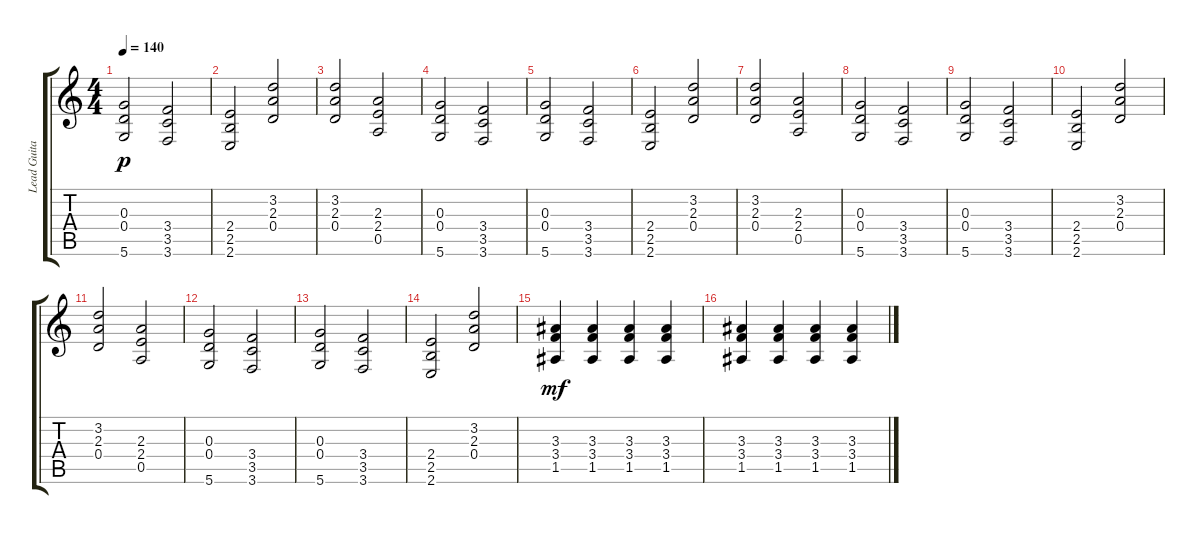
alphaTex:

\track ("Lead Guitar 1" "Lead Guita") {instrument distortionguitar}
\staff {score tabs}
\tuning (E4 B3 G3 D3 A2 D2) {hide}
\ts (4 4)
\tempo 140
\clef g2
\ks c
(0.3 0.4 5.6).2{dy p} (3.4 3.5 3.6).2 |
(2.4 2.5 2.6).2 (3.2 2.3 0.4).2 |
(3.2 2.3 0.4).2 (2.3 2.4 0.5).2 |
(0.3 0.4 5.6).2 (3.4 3.5 3.6).2 |
(0.3 0.4 5.6).2 (3.4 3.5 3.6).2 |
(2.4 2.5 2.6).2 (3.2 2.3 0.4).2 |
(3.2 2.3 0.4).2 (2.3 2.4 0.5).2 |
(0.3 0.4 5.6).2 (3.4 3.5 3.6).2 |
(0.3 0.4 5.6).2 (3.4 3.5 3.6).2 |
(2.4 2.5 2.6).2 (3.2 2.3 0.4).2 |
(3.2 2.3 0.4).2 (2.3 2.4 0.5).2 |
(0.3 0.4 5.6).2 (3.4 3.5 3.6).2 |
(0.3 0.4 5.6).2 (3.4 3.5 3.6).2 |
(2.4 2.5 2.6).2 (3.2 2.3 0.4).2 |
(3.3 3.4 1.5).4{dy mf} (3.3 3.4 1.5).4 (3.3 3.4 1.5).4 (3.3 3.4 1.5).4 |
(3.3 3.4 1.5).4 (3.3 3.4 1.5).4 (3.3 3.4 1.5).4 (3.3 3.4 1.5).4
